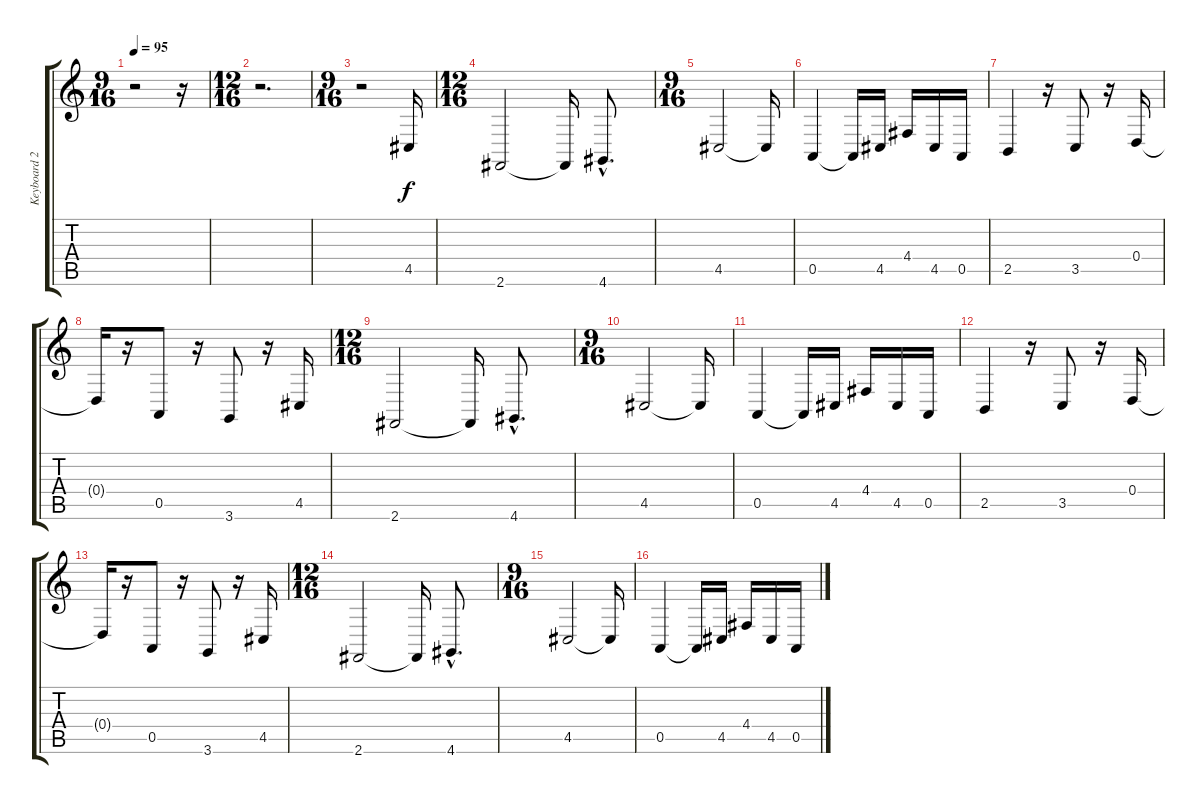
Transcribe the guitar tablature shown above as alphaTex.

\track ("Keyboard 2" "Keyboard 2") {instrument clavinet}
\staff {score tabs}
\tuning (E4 B3 G3 D3 A2 E2) {hide}
\ts (9 16)
\tempo 95
\clef g2
\ks c
r.2{dy f} r.16 |
\ts (12 16)
r.2{d} |
\ts (9 16)
r.2 4.5.16 |
\ts (12 16)
2.6.2 2.6{t}.16 4.6{hac}.8{d} |
\ts (9 16)
4.5.2 4.5{t}.16 |
0.5.4 0.5{t}.16 4.5.16 4.4.16 4.5.16 0.5.16 |
2.5.4 r.16 3.5.8 r.16 0.4.16 |
0.4{t}.16 r.16 0.5.8 r.16 3.6.8 r.16 4.5.16 |
\ts (12 16)
2.6.2 2.6{t}.16 4.6{hac}.8{d} |
\ts (9 16)
4.5.2 4.5{t}.16 |
0.5.4 0.5{t}.16 4.5.16 4.4.16 4.5.16 0.5.16 |
2.5.4 r.16 3.5.8 r.16 0.4.16 |
0.4{t}.16 r.16 0.5.8 r.16 3.6.8 r.16 4.5.16 |
\ts (12 16)
2.6.2 2.6{t}.16 4.6{hac}.8{d} |
\ts (9 16)
4.5.2 4.5{t}.16 |
0.5.4 0.5{t}.16 4.5.16 4.4.16 4.5.16 0.5.16
